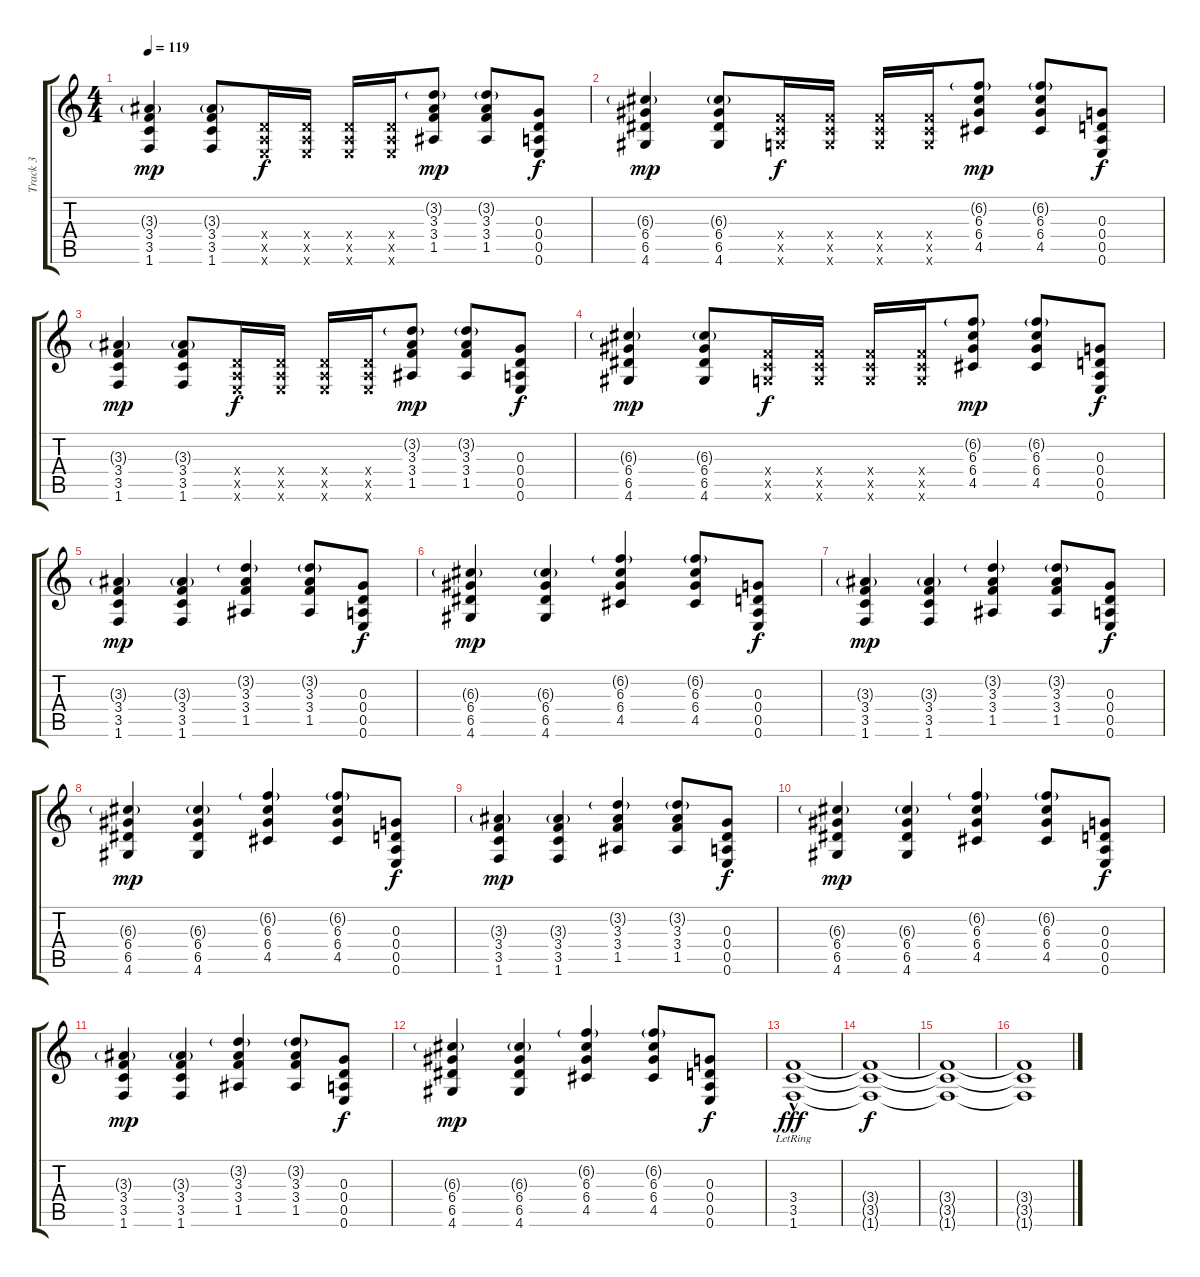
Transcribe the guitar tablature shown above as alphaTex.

\track ("Track 3" "Track 3") {instrument distortionguitar}
\staff {score tabs}
\tuning (E4 B3 G3 D3 A2 E2) {hide}
\ts (4 4)
\tempo 119
\clef g2
\ks c
(3.3{g} 3.4 3.5 1.6).4{dy mp} (3.3{g} 3.4 3.5 1.6).8 (0.4{x} 0.5{x} 0.6{x}).16{dy f} (0.4{x} 0.5{x} 0.6{x}).16 (0.4{x} 0.5{x} 0.6{x}).16 (0.4{x} 0.5{x} 0.6{x}).16 (3.2{g} 3.3 3.4 1.5).8{dy mp} (3.2{g} 3.3 3.4 1.5).8 (0.3 0.4 0.5 0.6).8{dy f} |
(6.3{g} 6.4 6.5 4.6).4{dy mp} (6.3{g} 6.4 6.5 4.6).8 (3.4{x} 3.5{x} 3.6{x}).16{dy f} (3.4{x} 3.5{x} 3.6{x}).16 (3.4{x} 3.5{x} 3.6{x}).16 (3.4{x} 3.5{x} 3.6{x}).16 (6.2{g} 6.3 6.4 4.5).8{dy mp} (6.2{g} 6.3 6.4 4.5).8 (0.3 0.4 0.5 0.6).8{dy f} |
(3.3{g} 3.4 3.5 1.6).4{dy mp} (3.3{g} 3.4 3.5 1.6).8 (0.4{x} 0.5{x} 0.6{x}).16{dy f} (0.4{x} 0.5{x} 0.6{x}).16 (0.4{x} 0.5{x} 0.6{x}).16 (0.4{x} 0.5{x} 0.6{x}).16 (3.2{g} 3.3 3.4 1.5).8{dy mp} (3.2{g} 3.3 3.4 1.5).8 (0.3 0.4 0.5 0.6).8{dy f} |
(6.3{g} 6.4 6.5 4.6).4{dy mp} (6.3{g} 6.4 6.5 4.6).8 (3.4{x} 3.5{x} 3.6{x}).16{dy f} (3.4{x} 3.5{x} 3.6{x}).16 (3.4{x} 3.5{x} 3.6{x}).16 (3.4{x} 3.5{x} 3.6{x}).16 (6.2{g} 6.3 6.4 4.5).8{dy mp} (6.2{g} 6.3 6.4 4.5).8 (0.3 0.4 0.5 0.6).8{dy f} |
(3.3{g} 3.4 3.5 1.6).4{dy mp} (3.3{g} 3.4 3.5 1.6).4 (3.2{g} 3.3 3.4 1.5).4 (3.2{g} 3.3 3.4 1.5).8 (0.3 0.4 0.5 0.6).8{dy f} |
(6.3{g} 6.4 6.5 4.6).4{dy mp} (6.3{g} 6.4 6.5 4.6).4 (6.2{g} 6.3 6.4 4.5).4 (6.2{g} 6.3 6.4 4.5).8 (0.3 0.4 0.5 0.6).8{dy f} |
(3.3{g} 3.4 3.5 1.6).4{dy mp} (3.3{g} 3.4 3.5 1.6).4 (3.2{g} 3.3 3.4 1.5).4 (3.2{g} 3.3 3.4 1.5).8 (0.3 0.4 0.5 0.6).8{dy f} |
(6.3{g} 6.4 6.5 4.6).4{dy mp} (6.3{g} 6.4 6.5 4.6).4 (6.2{g} 6.3 6.4 4.5).4 (6.2{g} 6.3 6.4 4.5).8 (0.3 0.4 0.5 0.6).8{dy f} |
(3.3{g} 3.4 3.5 1.6).4{dy mp} (3.3{g} 3.4 3.5 1.6).4 (3.2{g} 3.3 3.4 1.5).4 (3.2{g} 3.3 3.4 1.5).8 (0.3 0.4 0.5 0.6).8{dy f} |
(6.3{g} 6.4 6.5 4.6).4{dy mp} (6.3{g} 6.4 6.5 4.6).4 (6.2{g} 6.3 6.4 4.5).4 (6.2{g} 6.3 6.4 4.5).8 (0.3 0.4 0.5 0.6).8{dy f} |
(3.3{g} 3.4 3.5 1.6).4{dy mp} (3.3{g} 3.4 3.5 1.6).4 (3.2{g} 3.3 3.4 1.5).4 (3.2{g} 3.3 3.4 1.5).8 (0.3 0.4 0.5 0.6).8{dy f} |
(6.3{g} 6.4 6.5 4.6).4{dy mp} (6.3{g} 6.4 6.5 4.6).4 (6.2{g} 6.3 6.4 4.5).4 (6.2{g} 6.3 6.4 4.5).8 (0.3 0.4 0.5 0.6).8{dy f} |
(3.4{hac lr} 3.5{hac lr} 1.6{hac lr}).1{dy fff} |
(3.4{t} 3.5{t} 1.6{t}).1{dy f} |
(3.4{t} 3.5{t} 1.6{t}).1 |
(3.4{t} 3.5{t} 1.6{t}).1
